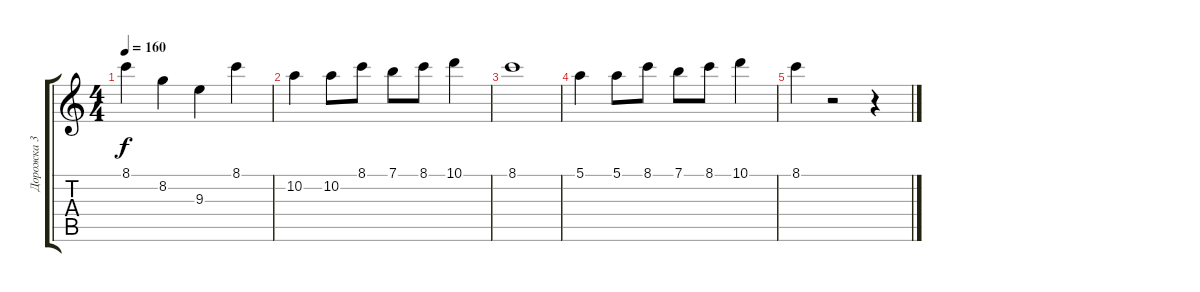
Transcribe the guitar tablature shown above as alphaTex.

\track ("Дорожка 3" "Дорожка 3") {instrument overdrivenguitar}
\staff {score tabs}
\tuning (E4 B3 G3 D3 A2 E2) {hide}
\ts (4 4)
\tempo 160
\clef g2
\ks c
8.1.4{dy f} 8.2.4 9.3.4 8.1.4 |
10.2.4 10.2.8 8.1.8 7.1.8 8.1.8 10.1.4 |
8.1.1 |
5.1.4 5.1.8 8.1.8 7.1.8 8.1.8 10.1.4 |
8.1.4 r.2 r.4
